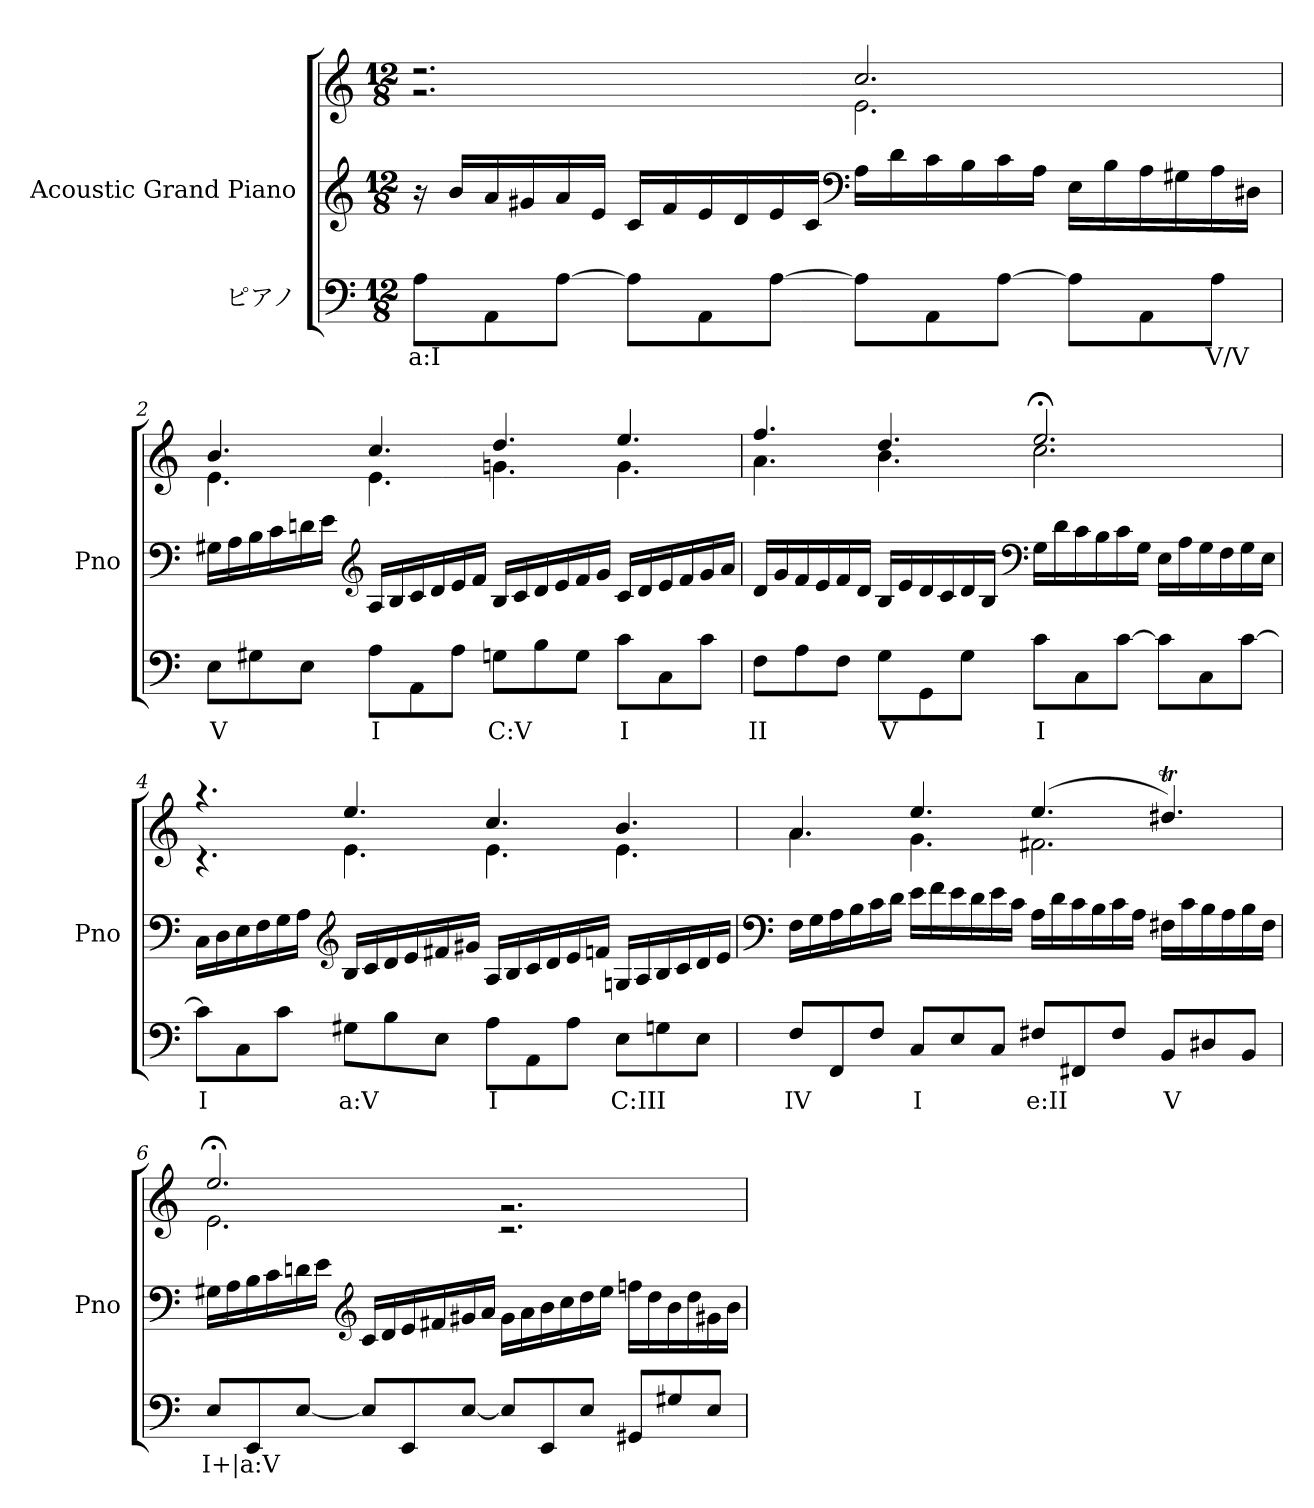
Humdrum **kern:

**kern	**text	**kern	**kern
*part2	*part2	*part1	*part1
*staff3	*staff3	*staff2	*staff1
*I"ピアノ	*	*I"Acoustic Grand Piano	*
*	*	*I'Pno	*
*clefF4	*	*clefG2	*clefG2
*k[]	*	*k[]	*k[]
*C:	*	*C:	*C:
*M12/8	*	*M12/8	*M12/8
*MM120	*	*MM120	*MM120
=1	=1	=1	=1
!	!LO:LY:b	!	!
*	*	*	*^
8A\L	a:I	16r	2.rg	2.rdd
.	.	16b/LL	.	.
8AA\	.	16a/	.	.
.	.	16g#X/	.	.
[8A\J	.	16a/	.	.
.	.	16e/JJ	.	.
8A\L]	.	16c/LL	.	.
.	.	16f/	.	.
8AA\	.	16e/	.	.
.	.	16d/	.	.
[8A\J	.	16e/	.	.
.	.	16c/JJ	.	.
*	*	*clefF4	*	*
8A\L]	.	16A\LL	2.cc/	2.e\
.	.	16d\	.	.
8AA\	.	16c\	.	.
.	.	16B\	.	.
[8A\J	.	16c\	.	.
.	.	16A\JJ	.	.
8A\L]	.	16E\LL	.	.
.	.	16B\	.	.
8AA\	.	16A\	.	.
.	.	16G#X\	.	.
!	!LO:LY:b	!	!	!
8A\J	V/V	16A\	.	.
.	.	16D#X\JJ	.	.
=2	=2	=2	=2	=2
!	!LO:LY:b	!	!	!
8E\L	V	16G#X\LL	4.b/	4.e\
.	.	16A\	.	.
8G#X\	.	16B\	.	.
.	.	16c\	.	.
8E\J	.	16dn\	.	.
.	.	16e\JJ	.	.
*	*	*clefG2	*	*
!	!LO:LY:b	!	!	!
8A\L	I	16A/LL	4.cc/	4.e\
.	.	16B/	.	.
8AA\	.	16c/	.	.
.	.	16d/	.	.
8A\J	.	16e/	.	.
.	.	16f/JJ	.	.
!	!LO:LY:b	!	!	!
8Gn\L	C:V	16B/LL	4.dd/	4.gn\
.	.	16c/	.	.
8B\	.	16d/	.	.
.	.	16e/	.	.
8G\J	.	16f/	.	.
.	.	16g/JJ	.	.
!	!LO:LY:b	!	!	!
8c\L	I	16c/LL	4.ee/	4.g\
.	.	16d/	.	.
8C\	.	16e/	.	.
.	.	16f/	.	.
8c\J	.	16g/	.	.
.	.	16a/JJ	.	.
!!LO:LB:g=z	!!
=3	=3	=3	=3	=3
!	!LO:LY:b	!	!	!
8F\L	II	16d/LL	4.ff/	4.a\
.	.	16g/	.	.
8A\	.	16f/	.	.
.	.	16e/	.	.
8F\J	.	16f/	.	.
.	.	16d/JJ	.	.
!	!LO:LY:b	!	!	!
8G\L	V	16B/LL	4.dd/	4.b\
.	.	16e/	.	.
8GG\	.	16d/	.	.
.	.	16c/	.	.
8G\J	.	16d/	.	.
.	.	16B/JJ	.	.
*	*	*clefF4	*	*
!	!LO:LY:b	!	!	!
8c\L	I	16G\LL	2.ee;</	2.cc\
.	.	16d\	.	.
8C\	.	16c\	.	.
.	.	16B\	.	.
[8c\J	.	16c\	.	.
.	.	16G\JJ	.	.
8c\L]	.	16E\LL	.	.
.	.	16A\	.	.
8C\	.	16G\	.	.
.	.	16F\	.	.
[8c\J	.	16G\	.	.
.	.	16E\JJ	.	.
=4	=4	=4	=4	=4
!	!LO:LY:b	!	!	!
8c\L]	I	16C\LL	4.raa	4.rc
.	.	16D\	.	.
8C\	.	16E\	.	.
.	.	16F\	.	.
8c\J	.	16G\	.	.
.	.	16A\JJ	.	.
*	*	*clefG2	*	*
!	!LO:LY:b	!	!	!
8G#X\L	a:V	16B/LL	4.ee/	4.e\
.	.	16c/	.	.
8B\	.	16d/	.	.
.	.	16e/	.	.
8E\J	.	16f#X/	.	.
.	.	16g#X/JJ	.	.
!	!LO:LY:b	!	!	!
8A\L	I	16A/LL	4.cc/	4.e\
.	.	16B/	.	.
8AA\	.	16c/	.	.
.	.	16d/	.	.
8A\J	.	16e/	.	.
.	.	16fn/JJ	.	.
!	!LO:LY:b	!	!	!
8E\L	C:III	16Gn/LL	4.b/	4.e\
.	.	16A/	.	.
8Gn\	.	16B/	.	.
.	.	16c/	.	.
8E\J	.	16d/	.	.
.	.	16e/JJ	.	.
!!LO:PB:g=z	!!
=5	=5	=5	=5	=5
*	*	*clefF4	*	*
!	!LO:LY:b	!	!	!
8F/L	IV	16F\LL	4.a/	4.a\
.	.	16G\	.	.
8FF/	.	16A\	.	.
.	.	16B\	.	.
8F/J	.	16c\	.	.
.	.	16d\JJ	.	.
!	!LO:LY:b	!	!	!
8C/L	I	16e\LL	4.ee/	4.g\
.	.	16f\	.	.
8E/	.	16e\	.	.
.	.	16d\	.	.
8C/J	.	16e\	.	.
.	.	16c\JJ	.	.
!	!LO:LY:b	!	!	!
8F#X/L	e:II	16A\LL	(4.ee/	2.f#X\
.	.	16d\	.	.
8FF#X/	.	16c\	.	.
.	.	16B\	.	.
8F#/J	.	16c\	.	.
.	.	16A\JJ	.	.
!	!LO:LY:b	!	!	!
8BB/L	V	16F#X\LL	4.dd#Xt/)	.
.	.	16c\	.	.
8D#X/	.	16B\	.	.
.	.	16A\	.	.
8BB/J	.	16B\	.	.
.	.	16F#\JJ	.	.
=6	=6	=6	=6	=6
!	!LO:LY:b	!	!	!
8E/L	I+|a:V	16G#X\LL	2.ee;</	2.e\
.	.	16A\	.	.
8EE/	.	16B\	.	.
.	.	16c\	.	.
[8E/J	.	16dn\	.	.
.	.	16e\JJ	.	.
*	*	*clefG2	*	*
8E/L]	.	16c/LL	.	.
.	.	16d/	.	.
8EE/	.	16e/	.	.
.	.	16f#X/	.	.
[8E/J	.	16g#X/	.	.
.	.	16a/JJ	.	.
8E/L]	.	16g#\LL	2.rg	2.rc
.	.	16a\	.	.
8EE/	.	16b\	.	.
.	.	16cc\	.	.
8E/J	.	16dd\	.	.
.	.	16ee\JJ	.	.
8GG#X/L	.	16ffn\LL	.	.
.	.	16dd\	.	.
8G#X/	.	16b\	.	.
.	.	16dd\	.	.
8E/J	.	16g#X\	.	.
.	.	16b\JJ	.	.
*	*	*	*v	*v
=	=	=	=
*-	*-	*-	*-
